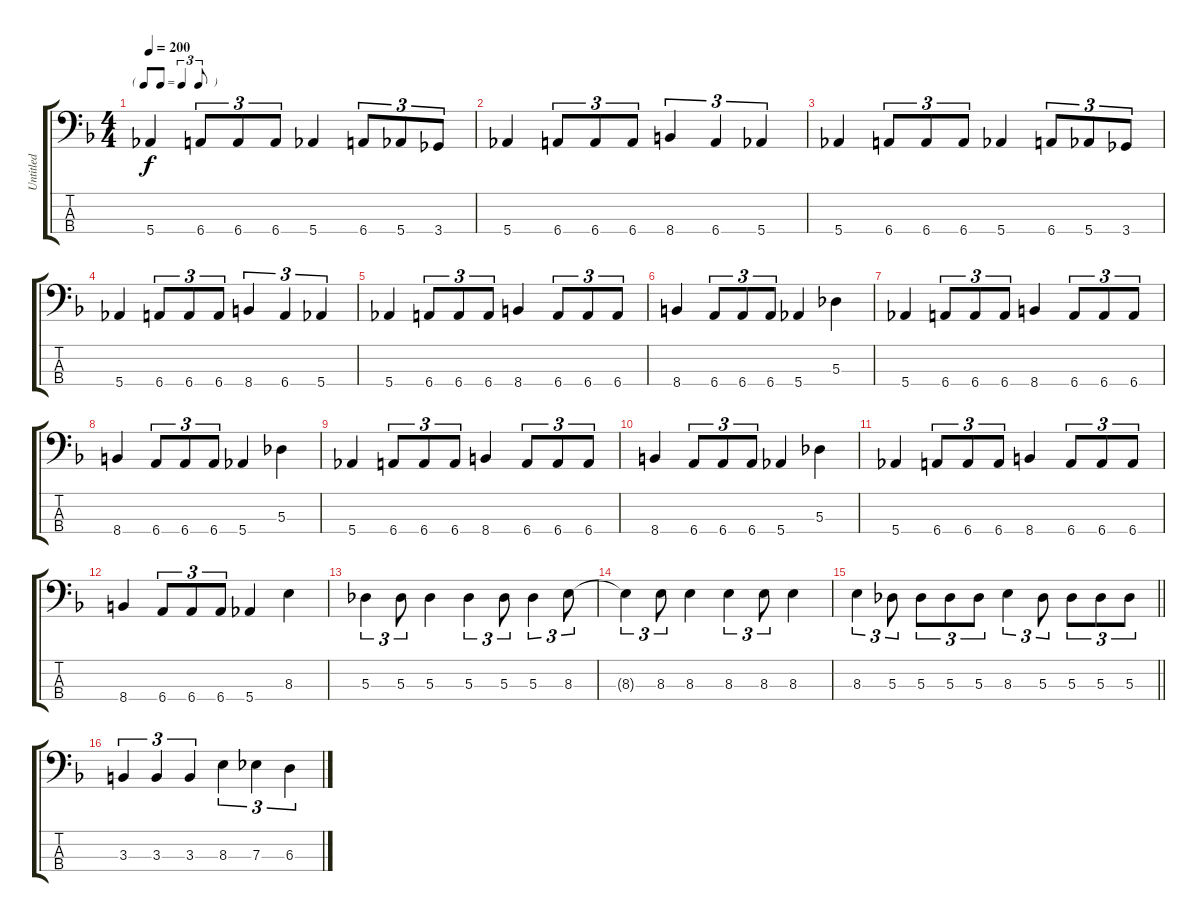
\track ("Untitled" "Untitled") {instrument electricbassfinger}
\staff {score tabs}
\tuning (Gb2 Db2 Ab1 Eb1) {hide}
\ts (4 4)
\tf triplet8th
\tempo 200
\clef f4
\ks f
5.4.4{dy f} 6.4.8{tu (3 2)} 6.4.8{tu (3 2)} 6.4.8{tu (3 2)} 5.4.4 6.4.8{tu (3 2)} 5.4.8{tu (3 2)} 3.4.8{tu (3 2)} |
5.4.4 6.4.8{tu (3 2)} 6.4.8{tu (3 2)} 6.4.8{tu (3 2)} 8.4.4{tu (3 2)} 6.4.4{tu (3 2)} 5.4.4{tu (3 2)} |
5.4.4 6.4.8{tu (3 2)} 6.4.8{tu (3 2)} 6.4.8{tu (3 2)} 5.4.4 6.4.8{tu (3 2)} 5.4.8{tu (3 2)} 3.4.8{tu (3 2)} |
5.4.4 6.4.8{tu (3 2)} 6.4.8{tu (3 2)} 6.4.8{tu (3 2)} 8.4.4{tu (3 2)} 6.4.4{tu (3 2)} 5.4.4{tu (3 2)} |
5.4.4 6.4.8{tu (3 2)} 6.4.8{tu (3 2)} 6.4.8{tu (3 2)} 8.4.4 6.4.8{tu (3 2)} 6.4.8{tu (3 2)} 6.4.8{tu (3 2)} |
8.4.4 6.4.8{tu (3 2)} 6.4.8{tu (3 2)} 6.4.8{tu (3 2)} 5.4.4 5.3.4 |
5.4.4 6.4.8{tu (3 2)} 6.4.8{tu (3 2)} 6.4.8{tu (3 2)} 8.4.4 6.4.8{tu (3 2)} 6.4.8{tu (3 2)} 6.4.8{tu (3 2)} |
8.4.4 6.4.8{tu (3 2)} 6.4.8{tu (3 2)} 6.4.8{tu (3 2)} 5.4.4 5.3.4 |
5.4.4 6.4.8{tu (3 2)} 6.4.8{tu (3 2)} 6.4.8{tu (3 2)} 8.4.4 6.4.8{tu (3 2)} 6.4.8{tu (3 2)} 6.4.8{tu (3 2)} |
8.4.4 6.4.8{tu (3 2)} 6.4.8{tu (3 2)} 6.4.8{tu (3 2)} 5.4.4 5.3.4 |
5.4.4 6.4.8{tu (3 2)} 6.4.8{tu (3 2)} 6.4.8{tu (3 2)} 8.4.4 6.4.8{tu (3 2)} 6.4.8{tu (3 2)} 6.4.8{tu (3 2)} |
8.4.4 6.4.8{tu (3 2)} 6.4.8{tu (3 2)} 6.4.8{tu (3 2)} 5.4.4 8.3.4 |
5.3.4{tu (3 2)} 5.3.8{tu (3 2)} 5.3.4 5.3.4{tu (3 2)} 5.3.8{tu (3 2)} 5.3.4{tu (3 2)} 8.3.8{tu (3 2)} |
8.3{t}.4{tu (3 2)} 8.3.8{tu (3 2)} 8.3.4 8.3.4{tu (3 2)} 8.3.8{tu (3 2)} 8.3.4 |
\barLineRight lightlight
8.3.4{tu (3 2)} 5.3.8{tu (3 2)} 5.3.8{tu (3 2)} 5.3.8{tu (3 2)} 5.3.8{tu (3 2)} 8.3.4{tu (3 2)} 5.3.8{tu (3 2)} 5.3.8{tu (3 2)} 5.3.8{tu (3 2)} 5.3.8{tu (3 2)} |
3.3.4{tu (3 2)} 3.3.4{tu (3 2)} 3.3.4{tu (3 2)} 8.3.4{tu (3 2)} 7.3.4{tu (3 2)} 6.3.4{tu (3 2)}
